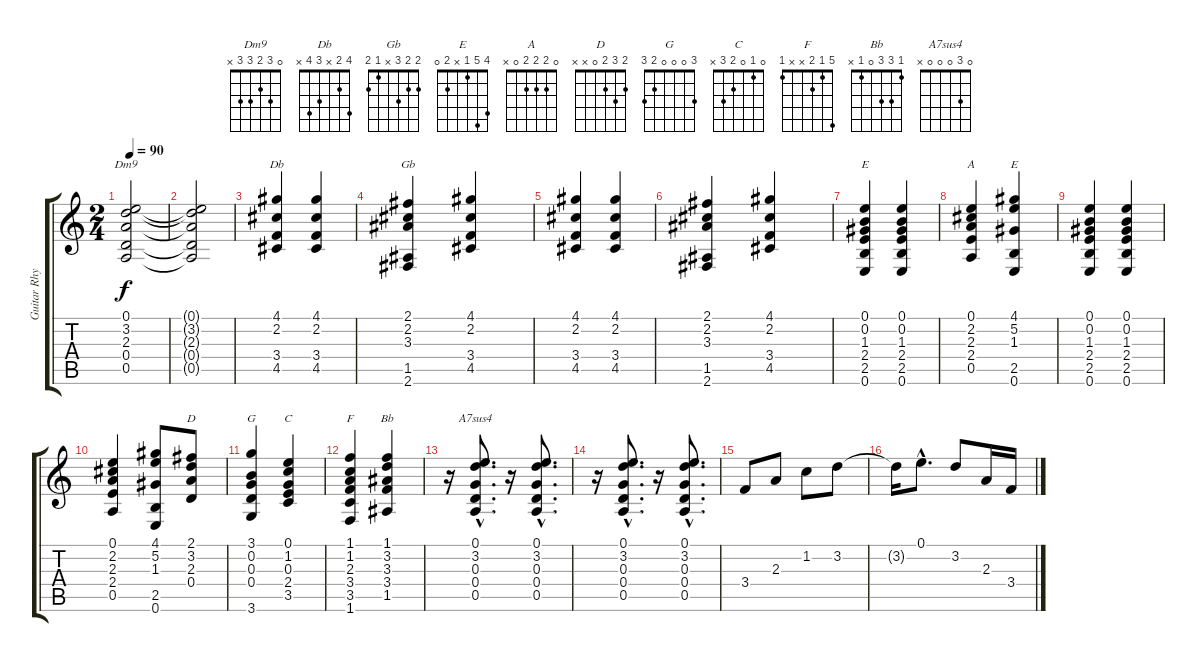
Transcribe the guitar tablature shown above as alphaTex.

\track ("Guitar Rhythm" "Guitar Rhy") {instrument acousticguitarnylon}
\staff {score tabs}
\tuning (E4 B3 G3 D3 A2 E2) {hide}
\chord ("Dm9" 0 3 2 3 3 x)
\chord ("Db" 4 2 x 3 4 x)
\chord ("Gb" 2 2 3 x 1 2)
\chord ("E" 0 0 1 2 2 0)
\chord ("A" 0 2 2 2 0 x)
\chord ("E" 4 5 1 x 2 0)
\chord ("D" 2 3 2 0 x x)
\chord ("G" 3 0 0 0 2 3)
\chord ("C" 0 1 0 2 3 x)
\chord ("F" 5 1 2 x x 1)
\chord ("Bb" 1 3 3 0 1 x)
\chord ("A7sus4" 0 3 0 0 0 x)
\ts (2 4)
\tempo 90
\clef g2
\ks c
(0.1 3.2 2.3 0.4 0.5).2{ch "Dm9" dy f} |
(0.1{t} 3.2{t} 2.3{t} 0.4{t} 0.5{t}).2 |
(4.1 2.2 3.4 4.5).4{ch "Db"} (4.1 2.2 3.4 4.5).4 |
(2.1 2.2 3.3 1.5 2.6).4{ch "Gb"} (4.1 2.2 3.4 4.5).4 |
(4.1 2.2 3.4 4.5).4 (4.1 2.2 3.4 4.5).4 |
(2.1 2.2 3.3 1.5 2.6).4 (4.1 2.2 3.4 4.5).4 |
(0.1 0.2 1.3 2.4 2.5 0.6).4{ch "E"} (0.1 0.2 1.3 2.4 2.5 0.6).4 |
(0.1 2.2 2.3 2.4 0.5).4{ch "A"} (4.1 5.2 1.3 2.5 0.6).4{ch "E"} |
(0.1 0.2 1.3 2.4 2.5 0.6).4 (0.1 0.2 1.3 2.4 2.5 0.6).4 |
(0.1 2.2 2.3 2.4 0.5).4 (4.1 5.2 1.3 2.5 0.6).8 (2.1 3.2 2.3 0.4).8{ch "D"} |
(3.1 0.2 0.3 0.4 3.6).4{ch "G"} (0.1 1.2 0.3 2.4 3.5).4{ch "C"} |
(1.1 1.2 2.3 3.4 3.5 1.6).4{ch "F"} (1.1 3.2 3.3 3.4 1.5).4{ch "Bb"} |
r.16 (0.1{hac} 3.2{hac} 0.3{hac} 0.4{hac} 0.5{hac}).8{d ch "A7sus4"} r.16 (0.1{hac} 3.2{hac} 0.3{hac} 0.4{hac} 0.5{hac}).8{d} |
r.16 (0.1{hac} 3.2{hac} 0.3{hac} 0.4{hac} 0.5{hac}).8{d} r.16 (0.1{hac} 3.2{hac} 0.3{hac} 0.4{hac} 0.5{hac}).8{d} |
3.4.8 2.3.8 1.2.8 3.2.8 |
3.2{t}.16 0.1{hac}.8{d} 3.2.8 2.3.16 3.4.16
